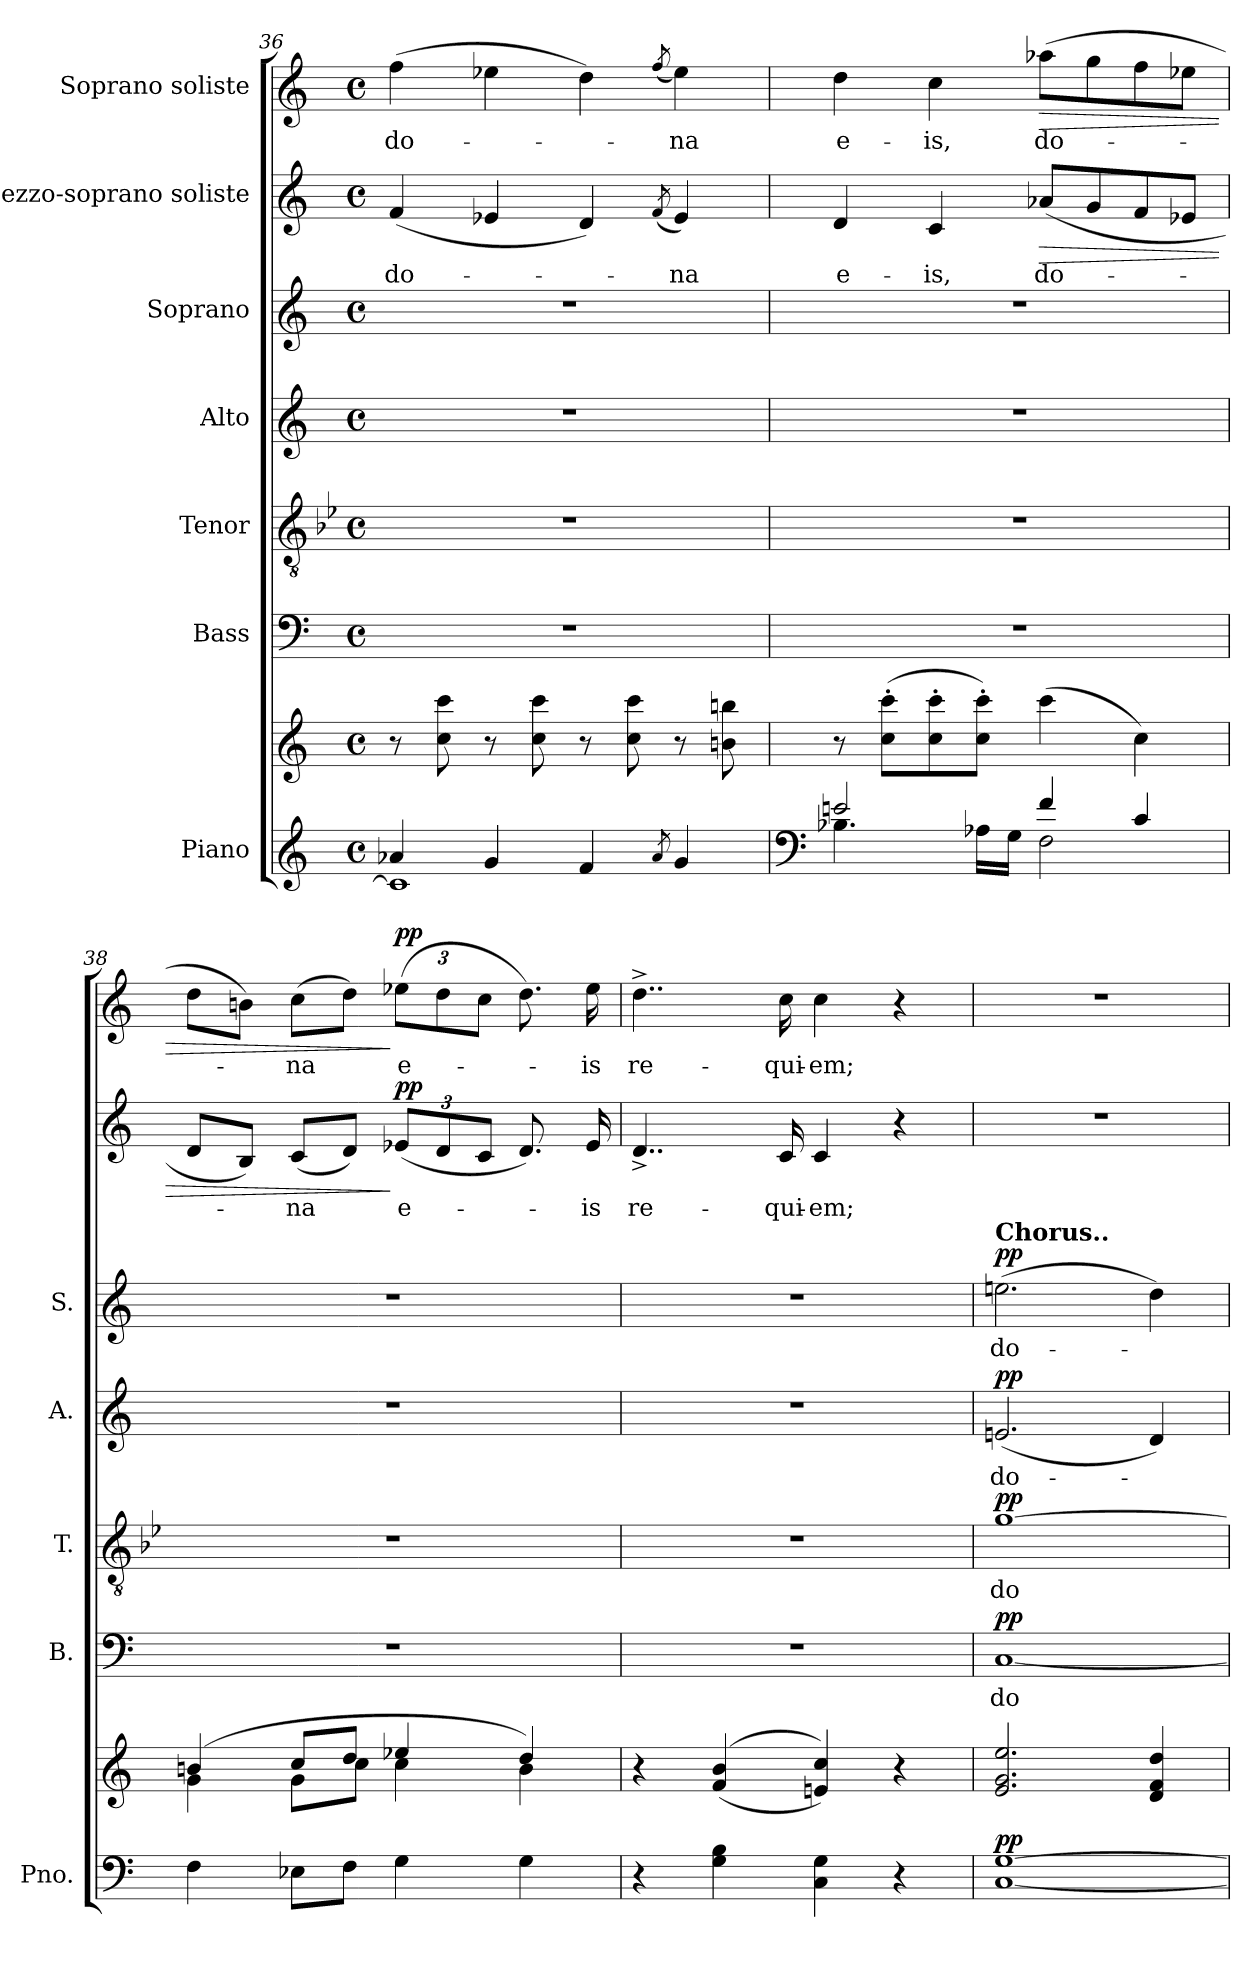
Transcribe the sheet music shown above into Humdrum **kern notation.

**kern	**kern	**dynam	**kern	**text	**dynam	**kern	**text	**dynam	**kern	**text	**dynam	**kern	**text	**dynam	**kern	**text	**dynam	**kern	**text	**dynam
*part7	*part7	*part7	*part6	*part6	*part6	*part5	*part5	*part5	*part4	*part4	*part4	*part3	*part3	*part3	*part2	*part2	*part2	*part1	*part1	*part1
*staff8	*staff7	*staff7/8	*staff6	*staff6	*staff6	*staff5	*staff5	*staff5	*staff4	*staff4	*staff4	*staff3	*staff3	*staff3	*staff2	*staff2	*staff2	*staff1	*staff1	*staff1
*I"Piano	*	*	*I"Bass	*	*	*I"Tenor	*	*	*I"Alto	*	*	*I"Soprano	*	*	*I"Mezzo-soprano soliste	*	*	*I"Soprano soliste	*	*
*I'Pno.	*	*	*I'B.	*	*	*I'T.	*	*	*I'A.	*	*	*I'S.	*	*	*	*	*	*	*	*
!!LO:LB:g=z
*clefG2	*clefG2	*	*clefF4	*	*	*clefGv2	*	*	*clefG2	*	*	*clefG2	*	*	*clefG2	*	*	*clefG2	*	*
*	*	*	*	*	*	*ITrd8c14	*	*	*	*	*	*	*	*	*	*	*	*	*	*
*k[]	*k[]	*	*k[]	*	*	*k[b-e-]	*	*	*k[]	*	*	*k[]	*	*	*k[]	*	*	*k[]	*	*
*M4/4	*M4/4	*	*M4/4	*	*	*M4/4	*	*	*M4/4	*	*	*M4/4	*	*	*M4/4	*	*	*M4/4	*	*
*met(c)	*met(c)	*	*met(c)	*	*	*met(c)	*	*	*met(c)	*	*	*met(c)	*	*	*met(c)	*	*	*met(c)	*	*
=36	=36	=36	=36	=36	=36	=36	=36	=36	=36	=36	=36	=36	=36	=36	=36	=36	=36	=36	=36	=36
*^	*	*	*	*	*	*	*	*	*	*	*	*	*	*	*	*	*	*	*	*
4a-X/	1c]	8r	.	1r	.	.	1r	.	.	1r	.	.	1r	.	.	(>4f/	do-	.	(4ff\	do-	.
.	.	8cc\ 8ccc\	.	.	.	.	.	.	.	.	.	.	.	.	.	.	.	.	.	.	.
4g/	.	8r	.	.	.	.	.	.	.	.	.	.	.	.	.	4e-X/	.	.	4ee-X\	.	.
.	.	8cc\ 8ccc\	.	.	.	.	.	.	.	.	.	.	.	.	.	.	.	.	.	.	.
4f/	.	8r	.	.	.	.	.	.	.	.	.	.	.	.	.	4d/)	.	.	4dd\)	.	.
.	.	8cc\ 8ccc\	.	.	.	.	.	.	.	.	.	.	.	.	.	.	.	.	.	.	.
8qa-/	.	.	.	.	.	.	.	.	.	.	.	.	.	.	.	(8qf/	.	.	(8qff/	.	.
4g/	.	8r	.	.	.	.	.	.	.	.	.	.	.	.	.	4e-/)	-na	.	4ee-\)	-na	.
.	.	8bn\ 8bbn\	.	.	.	.	.	.	.	.	.	.	.	.	.	.	.	.	.	.	.
=37	=37	=37	=37	=37	=37	=37	=37	=37	=37	=37	=37	=37	=37	=37	=37	=37	=37	=37	=37	=37	=37
*clefF4	*	*	*	*	*	*	*	*	*	*	*	*	*	*	*	*	*	*	*	*	*
2en/	4.B-X\	8r	.	1r	.	.	1r	.	.	1r	.	.	1r	.	.	4d/	e-	.	4dd\	e-	.
.	.	(8cc\' 8ccc\'L	.	.	.	.	.	.	.	.	.	.	.	.	.	.	.	.	.	.	.
.	.	8cc\' 8ccc\'	.	.	.	.	.	.	.	.	.	.	.	.	.	4c/	-is,	.	4cc\	-is,	.
.	16A-X\LL	8cc\' 8ccc\'J)	.	.	.	.	.	.	.	.	.	.	.	.	.	.	.	.	.	.	.
.	16G\JJ	.	.	.	.	.	.	.	.	.	.	.	.	.	.	.	.	.	.	.	.
!	!	!	!	!	!	!	!	!	!	!	!	!	!	!	!	!	!	!LO:HP:b	!	!	!LO:HP:b
4f/	2F\	(4ccc\	.	.	.	.	.	.	.	.	.	.	.	.	.	(8a-X/L	do-	>	(8aa-X\L	do-	>
.	.	.	.	.	.	.	.	.	.	.	.	.	.	.	.	8g/	.	.	8gg\	.	.
4c/	.	4cc\)	.	.	.	.	.	.	.	.	.	.	.	.	.	8f/	.	.	8ff\	.	.
.	.	.	.	.	.	.	.	.	.	.	.	.	.	.	.	8e-X/J	.	.	8ee-X\J	.	.
*v	*v	*	*	*	*	*	*	*	*	*	*	*	*	*	*	*	*	*	*	*	*
=38	=38	=38	=38	=38	=38	=38	=38	=38	=38	=38	=38	=38	=38	=38	=38	=38	=38	=38	=38	=38
*	*^	*	*	*	*	*	*	*	*	*	*	*	*	*	*	*	*	*	*	*
4F\	(4bn/	4g\	.	1r	.	.	1r	.	.	1r	.	.	1r	.	.	8d/L	.	.	8dd\L	.	.
.	.	.	.	.	.	.	.	.	.	.	.	.	.	.	.	8B/J)	.	.	8bn\J)	.	.
8E-X\L	8cc/L	8g\L	.	.	.	.	.	.	.	.	.	.	.	.	.	(>8c/L	-na	.	(8cc\L	-na	.
8F\J	8dd/J	8cc\J	.	.	.	.	.	.	.	.	.	.	.	.	.	8d/J)	.	.	8dd\J)	.	.
*	*	*	*	*	*	*	*	*	*	*	*	*	*	*	*	*Xbrackettup	*	*	*Xbrackettup	*	*
!	!	!	!	!	!	!	!	!	!	!	!	!	!	!	!	!	!	!LO:DY:n=1:a	!	!	!LO:DY:n=1:a
4G\	4ee-X/	4cc\	.	.	.	.	.	.	.	.	.	.	.	.	.	(>12e-X/L	e-	] pp	(12ee-X\L	e-	] pp
.	.	.	.	.	.	.	.	.	.	.	.	.	.	.	.	12d/	.	.	12dd\	.	.
.	.	.	.	.	.	.	.	.	.	.	.	.	.	.	.	12c/J	.	.	12cc\J	.	.
4G\	4dd/)	4b\	.	.	.	.	.	.	.	.	.	.	.	.	.	8.d/)	.	.	8.dd\)	.	.
.	.	.	.	.	.	.	.	.	.	.	.	.	.	.	.	16e-/	-is	.	16ee-\	-is	.
*	*v	*v	*	*	*	*	*	*	*	*	*	*	*	*	*	*	*	*	*	*	*
=39	=39	=39	=39	=39	=39	=39	=39	=39	=39	=39	=39	=39	=39	=39	=39	=39	=39	=39	=39	=39
4r	4r	.	1r	.	.	1r	.	.	1r	.	.	1r	.	.	4..d^/	re-	.	4..dd^\	re-	.
4G\ 4B\	(>(4f/ 4b/	.	.	.	.	.	.	.	.	.	.	.	.	.	.	.	.	.	.	.
.	.	.	.	.	.	.	.	.	.	.	.	.	.	.	16c/	-qui-	.	16cc\	-qui-	.
4C\ 4G\	4en/ 4cc/))	.	.	.	.	.	.	.	.	.	.	.	.	.	4c/	-em;	.	4cc\	-em;	.
4r	4r	.	.	.	.	.	.	.	.	.	.	.	.	.	4r	.	.	4r	.	.
!!LO:PB:g=z
=40	=40	=40	=40	=40	=40	=40	=40	=40	=40	=40	=40	=40	=40	=40	=40	=40	=40	=40	=40	=40
*^	*	*	*	*	*	*	*	*	*	*	*	*	*	*	*	*	*	*	*	*
!	!	!	!	!	!	!	!	!	!	!	!	!	!LO:TX:a:B:t=Chorus..	!	!	!	!	!	!	!	!
!	!	!	!LO:DY:a=2	!	!	!LO:DY:a	!	!	!LO:DY:a	!	!	!LO:DY:a	!	!	!LO:DY:a	!	!	!	!	!	!
[1G	[1C	2.e/ 2.g/ 2.ee/	pp	[1C	do-	pp	[1Gi	do-	pp	(2.en/	do-	pp	(2.een\	do-	pp	1r	.	.	1r	.	.
.	.	4d/ 4f/ 4dd/	.	.	.	.	.	.	.	4d/)	.	.	4dd\)	.	.	.	.	.	.	.	.
*v	*v	*	*	*	*	*	*	*	*	*	*	*	*	*	*	*	*	*	*	*	*
=	=	=	=	=	=	=	=	=	=	=	=	=	=	=	=	=	=	=	=	=
*-	*-	*-	*-	*-	*-	*-	*-	*-	*-	*-	*-	*-	*-	*-	*-	*-	*-	*-	*-	*-
